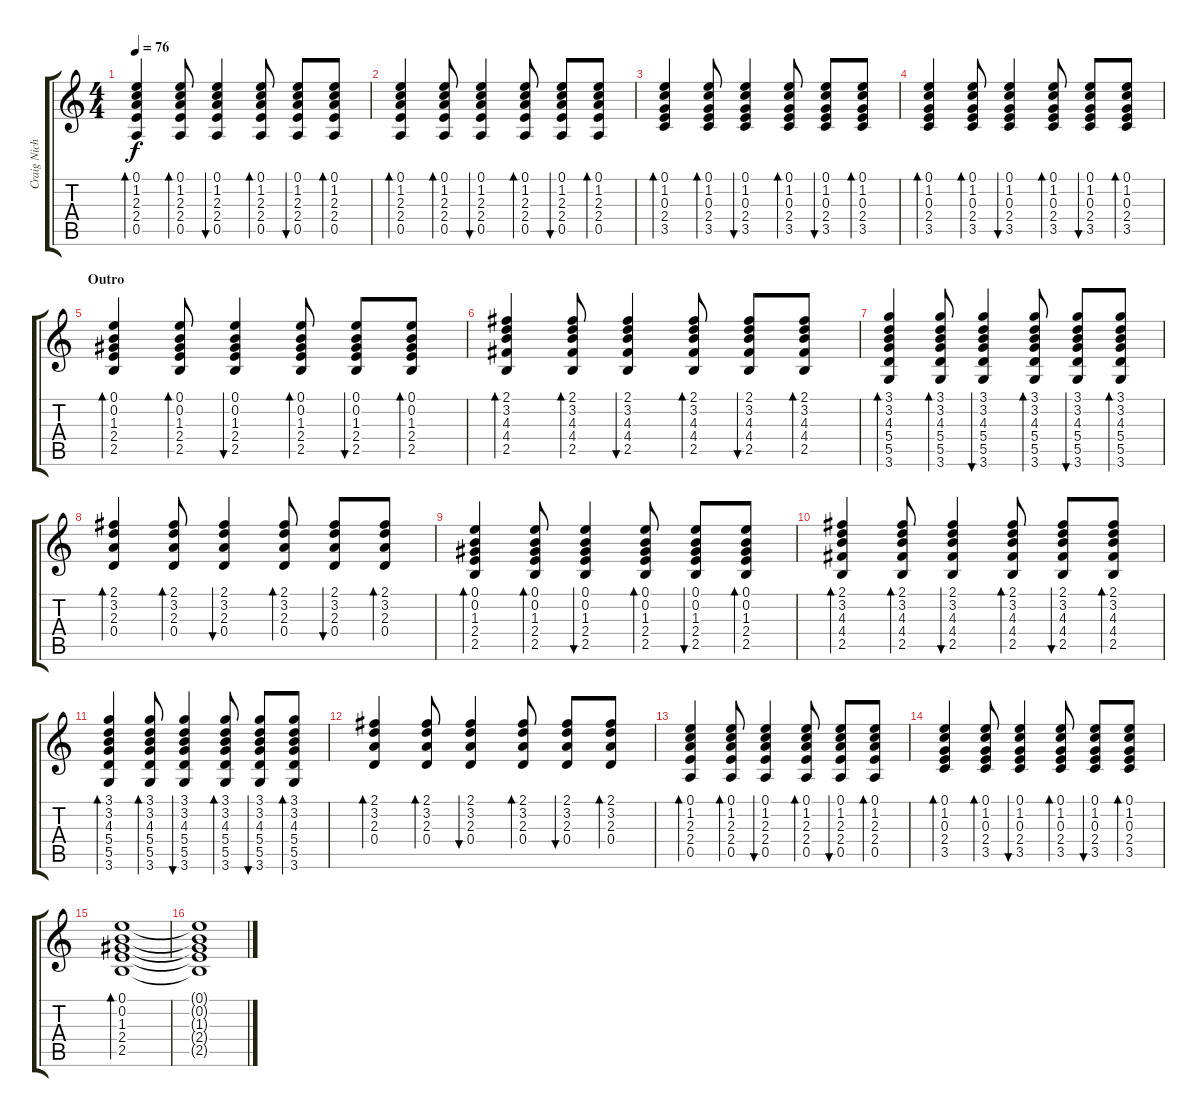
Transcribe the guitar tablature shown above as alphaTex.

\track ("Craig Nicholls (Acoustic G.)" "Craig Nich") {instrument acousticguitarsteel}
\staff {score tabs}
\tuning (E4 B3 G3 D3 A2 E2) {hide}
\ts (4 4)
\tempo 76
\clef g2
\ks c
(0.1 1.2 2.3 2.4 0.5).4{bd 30 dy f} (0.1 1.2 2.3 2.4 0.5).8{bd 30} (0.1 1.2 2.3 2.4 0.5).4{bu 30} (0.1 1.2 2.3 2.4 0.5).8{bd 30} (0.1 1.2 2.3 2.4 0.5).8{bu 30} (0.1 1.2 2.3 2.4 0.5).8{bd 30} |
(0.1 1.2 2.3 2.4 0.5).4{bd 30} (0.1 1.2 2.3 2.4 0.5).8{bd 30} (0.1 1.2 2.3 2.4 0.5).4{bu 30} (0.1 1.2 2.3 2.4 0.5).8{bd 30} (0.1 1.2 2.3 2.4 0.5).8{bu 30} (0.1 1.2 2.3 2.4 0.5).8{bd 30} |
(0.1 1.2 0.3 2.4 3.5).4{bd 30} (0.1 1.2 0.3 2.4 3.5).8{bd 30} (0.1 1.2 0.3 2.4 3.5).4{bu 30} (0.1 1.2 0.3 2.4 3.5).8{bd 30} (0.1 1.2 0.3 2.4 3.5).8{bu 30} (0.1 1.2 0.3 2.4 3.5).8{bd 30} |
(0.1 1.2 0.3 2.4 3.5).4{bd 30} (0.1 1.2 0.3 2.4 3.5).8{bd 30} (0.1 1.2 0.3 2.4 3.5).4{bu 30} (0.1 1.2 0.3 2.4 3.5).8{bd 30} (0.1 1.2 0.3 2.4 3.5).8{bu 30} (0.1 1.2 0.3 2.4 3.5).8{bd 30} |
\section ("" "Outro")
(0.1 0.2 1.3 2.4 2.5).4{bd 30} (0.1 0.2 1.3 2.4 2.5).8{bd 30} (0.1 0.2 1.3 2.4 2.5).4{bu 30} (0.1 0.2 1.3 2.4 2.5).8{bd 30} (0.1 0.2 1.3 2.4 2.5).8{bu 30} (0.1 0.2 1.3 2.4 2.5).8{bd 30} |
(2.1 3.2 4.3 4.4 2.5).4{bd 30} (2.1 3.2 4.3 4.4 2.5).8{bd 30} (2.1 3.2 4.3 4.4 2.5).4{bu 30} (2.1 3.2 4.3 4.4 2.5).8{bd 30} (2.1 3.2 4.3 4.4 2.5).8{bu 30} (2.1 3.2 4.3 4.4 2.5).8{bd 30} |
(3.1 3.2 4.3 5.4 5.5 3.6).4{bd 30} (3.1 3.2 4.3 5.4 5.5 3.6).8{bd 30} (3.1 3.2 4.3 5.4 5.5 3.6).4{bu 30} (3.1 3.2 4.3 5.4 5.5 3.6).8{bd 30} (3.1 3.2 4.3 5.4 5.5 3.6).8{bu 30} (3.1 3.2 4.3 5.4 5.5 3.6).8{bd 30} |
(2.1 3.2 2.3 0.4).4{bd 30} (2.1 3.2 2.3 0.4).8{bd 30} (2.1 3.2 2.3 0.4).4{bu 30} (2.1 3.2 2.3 0.4).8{bd 30} (2.1 3.2 2.3 0.4).8{bu 30} (2.1 3.2 2.3 0.4).8{bd 60} |
(0.1 0.2 1.3 2.4 2.5).4{bd 30} (0.1 0.2 1.3 2.4 2.5).8{bd 30} (0.1 0.2 1.3 2.4 2.5).4{bu 30} (0.1 0.2 1.3 2.4 2.5).8{bd 30} (0.1 0.2 1.3 2.4 2.5).8{bu 30} (0.1 0.2 1.3 2.4 2.5).8{bd 30} |
(2.1 3.2 4.3 4.4 2.5).4{bd 30} (2.1 3.2 4.3 4.4 2.5).8{bd 30} (2.1 3.2 4.3 4.4 2.5).4{bu 30} (2.1 3.2 4.3 4.4 2.5).8{bd 30} (2.1 3.2 4.3 4.4 2.5).8{bu 30} (2.1 3.2 4.3 4.4 2.5).8{bd 30} |
(3.1 3.2 4.3 5.4 5.5 3.6).4{bd 30} (3.1 3.2 4.3 5.4 5.5 3.6).8{bd 30} (3.1 3.2 4.3 5.4 5.5 3.6).4{bu 30} (3.1 3.2 4.3 5.4 5.5 3.6).8{bd 30} (3.1 3.2 4.3 5.4 5.5 3.6).8{bu 30} (3.1 3.2 4.3 5.4 5.5 3.6).8{bd 30} |
(2.1 3.2 2.3 0.4).4{bd 30} (2.1 3.2 2.3 0.4).8{bd 30} (2.1 3.2 2.3 0.4).4{bu 30} (2.1 3.2 2.3 0.4).8{bd 30} (2.1 3.2 2.3 0.4).8{bu 30} (2.1 3.2 2.3 0.4).8{bd 60} |
(0.1 1.2 2.3 2.4 0.5).4{bd 30} (0.1 1.2 2.3 2.4 0.5).8{bd 30} (0.1 1.2 2.3 2.4 0.5).4{bu 30} (0.1 1.2 2.3 2.4 0.5).8{bd 30} (0.1 1.2 2.3 2.4 0.5).8{bu 30} (0.1 1.2 2.3 2.4 0.5).8{bd 30} |
(0.1 1.2 0.3 2.4 3.5).4{bd 30} (0.1 1.2 0.3 2.4 3.5).8{bd 30} (0.1 1.2 0.3 2.4 3.5).4{bu 30} (0.1 1.2 0.3 2.4 3.5).8{bd 30} (0.1 1.2 0.3 2.4 3.5).8{bu 30} (0.1 1.2 0.3 2.4 3.5).8{bd 30} |
(0.1 0.2 1.3 2.4 2.5).1{bd 30} |
(0.1{t} 0.2{t} 1.3{t} 2.4{t} 2.5{t}).1
